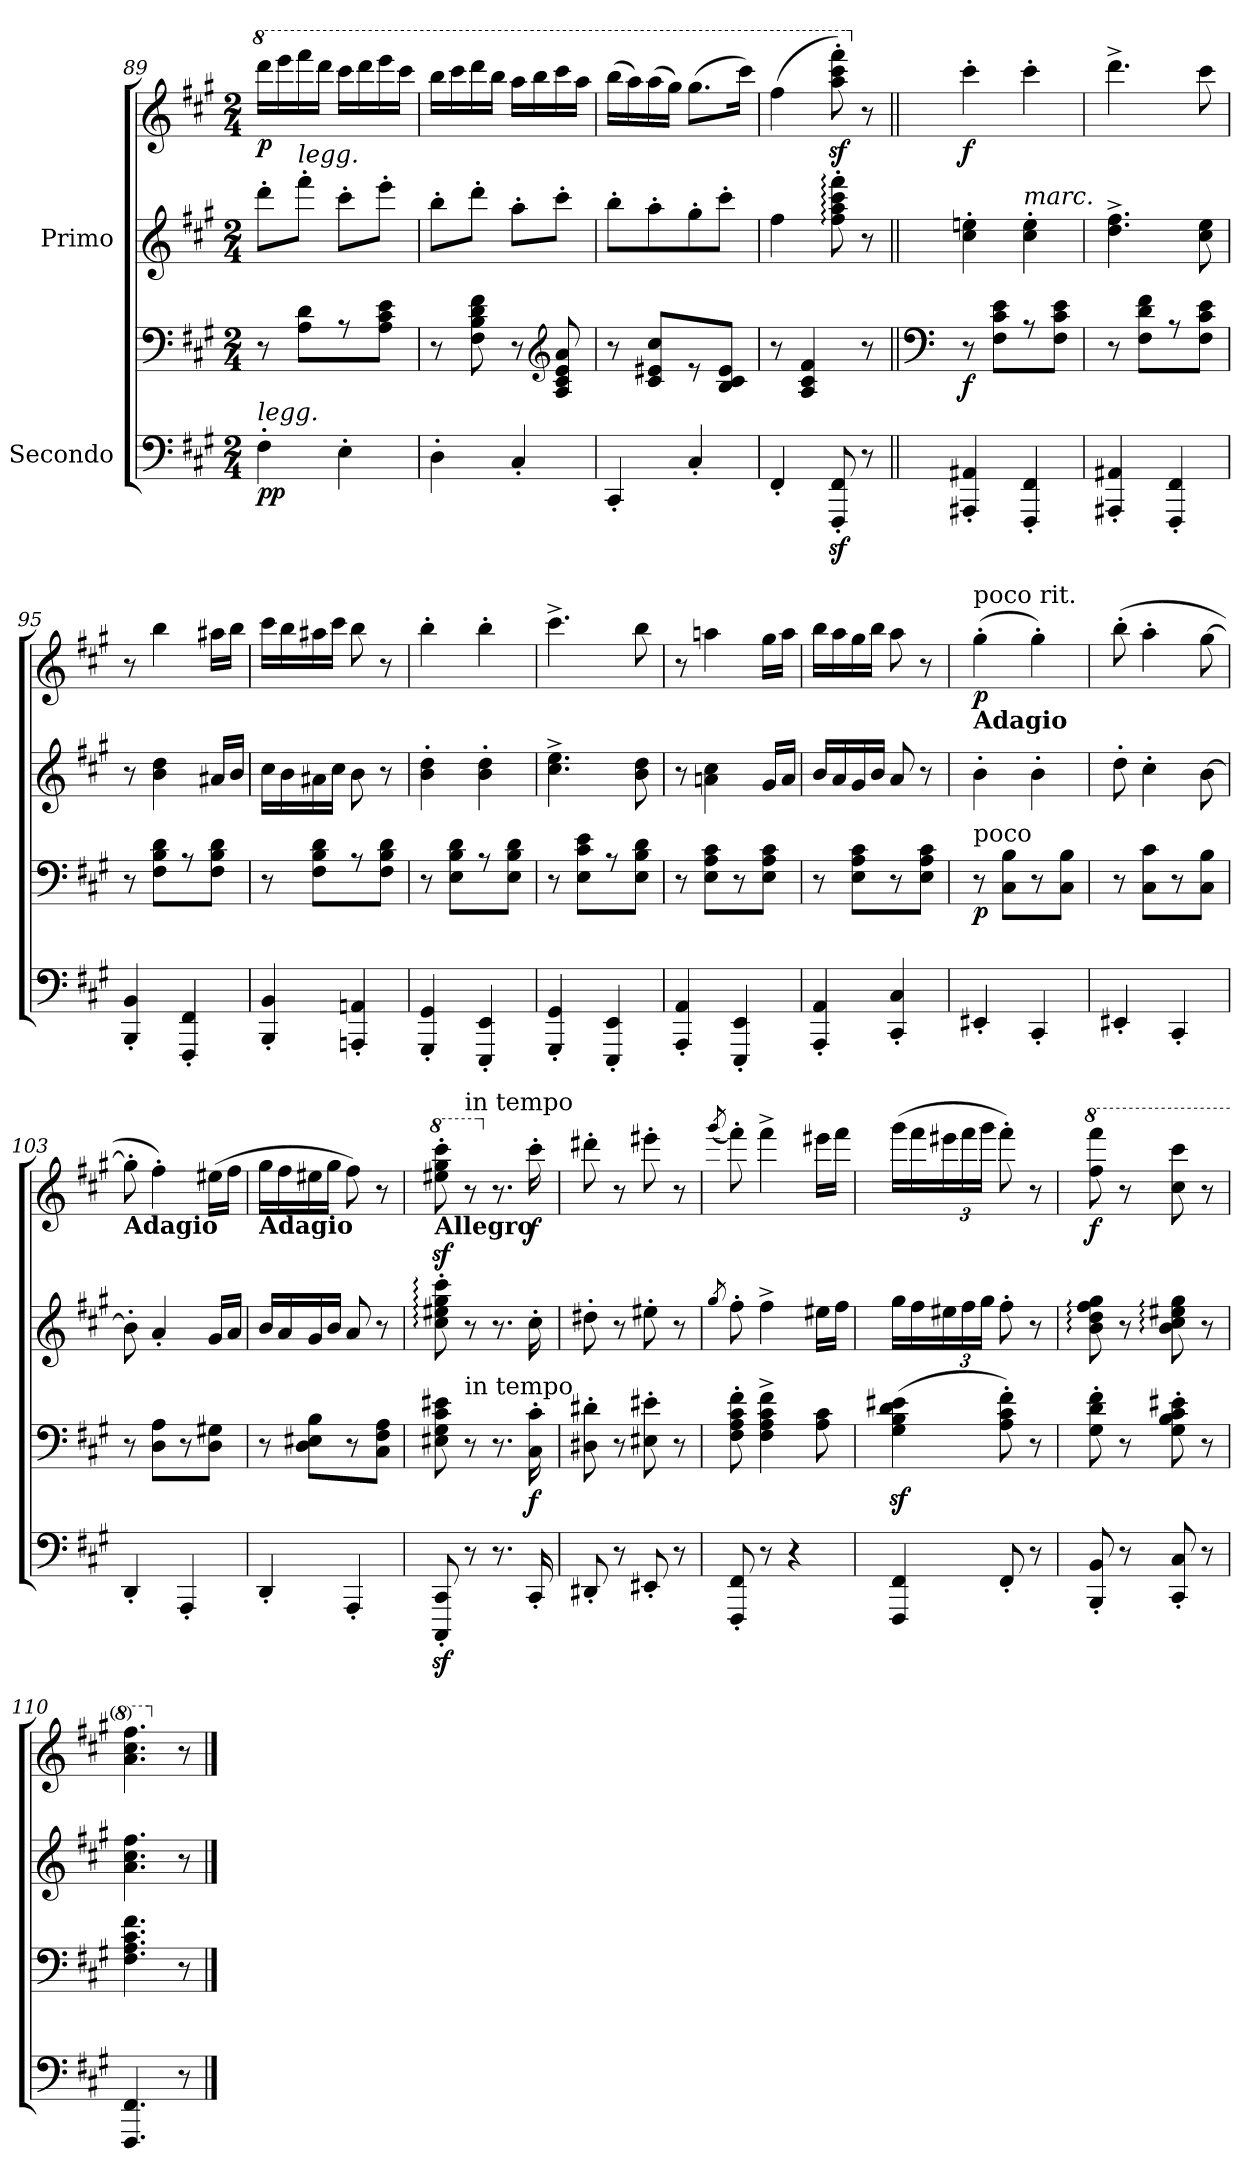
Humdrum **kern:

**kern	**kern	**dynam	**kern	**kern	**dynam
*part2	*part2	*part2	*part1	*part1	*part1
*staff4	*staff3	*staff3/4	*staff2	*staff1	*staff1/2
*I"Secondo	*	*	*I"Primo	*	*
*clefF4	*clefF4	*	*clefG2	*clefG2	*
*k[f#c#g#]	*k[f#c#g#]	*	*k[f#c#g#]	*k[f#c#g#]	*
*M2/4	*M2/4	*	*M2/4	*M2/4	*
*	*	*	*	*8va	*
=89	=89	=89	=89	=89	=89
!LO:TX:a:i:t=legg.	!	!	!	!	!
!	!	!LO:DY:b=2	!	!	!
!	!	!LO:DY:n=1:b	!	!	!LO:DY:b
4F#'\	8r	p p	8ddd'\L	16dddd\LL	p
.	.	.	.	16eeee\	.
!	!	!	!LO:TX:a:i:t=legg.	!	!
.	8A\ 8d\L	.	8fff#'\J	16ffff#\	.
.	.	.	.	16dddd\JJ	.
4E'\	8r	.	8ccc#'\L	16cccc#\LL	.
.	.	.	.	16dddd\	.
.	8A\ 8c#\ 8e\J	.	8eee'\J	16eeee\	.
.	.	.	.	16cccc#\JJ	.
=90	=90	=90	=90	=90	=90
4D'\	8r	.	8bb'\L	16bbb\LL	.
.	.	.	.	16cccc#\	.
.	8F#\ 8B\ 8d\ 8f#\	.	8ddd'\J	16dddd\	.
.	.	.	.	16bbb\JJ	.
4C#'/	8r	.	8aa'\L	16aaa\LL	.
.	.	.	.	16bbb\	.
*	*clefG2	*	*	*	*
.	8A/ 8c#/ 8e/ 8a/	.	8ccc#'\J	16cccc#\	.
.	.	.	.	16aaa\JJ	.
=91	=91	=91	=91	=91	=91
4CC#'/	8r	.	8bb'\L	(>16bbb\LL	.
.	.	.	.	16aaa\)	.
.	8c#/ 8e#X/ 8cc#/L	.	8aa'\	(>16aaa\	.
.	.	.	.	16ggg#\JJ)	.
4C#'/	8r	.	8gg#'\	(>8.ggg#\L	.
.	8B/ 8c#/ 8e#/J	.	8ccc#'\J	.	.
.	.	.	.	16cccc#\Jk)	.
!!LO:LB:g=z
=92	=92	=92	=92	=92	=92
4FF#'/	8r	.	4ff#\	(>4fff#\	.
.	4A/ 4c#/ 4f#/	.	.	.	.
8FFF#/z>' 8FF#/z>'	.	.	8ff#\:' 8aa\:' 8ccc#\:' 8fff#\:'	8aaa\z<' 8cccc#\z<' 8ffff#\z<')	.
*	*	*	*	*X8va	*
8r	8r	.	8r	8r	.
!!LO:LB:g=z
=93||	=93||	=93||	=93||	=93||	=93||
*	*clefF4	*	*	*	*
!	!	!LO:DY:b	!	!	!LO:DY:b
4AAA#X/' 4AA#X/'	8r	f	4cc#\' 4een\'	4ccc#'\	f
.	8F#\ 8c#\ 8e\L	.	.	.	.
!	!	!	!LO:TX:a:i:t=marc.	!	!
4FFF#/' 4FF#/'	8r	.	4cc#\' 4ee\'	4ccc#'\	.
.	8F#\ 8c#\ 8e\J	.	.	.	.
=94	=94	=94	=94	=94	=94
4AAA#X/' 4AA#X/'	8r	.	4.dd\^ 4.ff#\^	4.ddd^\	.
.	8F#\ 8d\ 8f#\L	.	.	.	.
4FFF#/' 4FF#/'	8r	.	.	.	.
.	8F#\ 8c#\ 8e\J	.	8cc#\ 8ee\	8ccc#\	.
=95	=95	=95	=95	=95	=95
4BBB/' 4BB/'	8r	.	8r	8r	.
.	8F#\ 8B\ 8d\L	.	4b\ 4dd\	4bb\	.
4FFF#/' 4FF#/'	8r	.	.	.	.
.	8F#\ 8B\ 8d\J	.	16a#X/LL	16aa#X\LL	.
.	.	.	16b/JJ	16bb\JJ	.
=96	=96	=96	=96	=96	=96
4BBB/' 4BB/'	8r	.	16cc#\LL	16ccc#\LL	.
.	.	.	16b\	16bb\	.
.	8F#\ 8B\ 8d\L	.	16a#X\	16aa#X\	.
.	.	.	16cc#\JJ	16ccc#\JJ	.
4AAAn/' 4AAn/'	8r	.	8b\	8bb\	.
.	8F#\ 8B\ 8d\J	.	8r	8r	.
=97	=97	=97	=97	=97	=97
4GGG#/' 4GG#/'	8r	.	4b\' 4dd\'	4bb'\	.
.	8E\ 8B\ 8d\L	.	.	.	.
4EEE/' 4EE/'	8r	.	4b\' 4dd\'	4bb'\	.
.	8E\ 8B\ 8d\J	.	.	.	.
=98	=98	=98	=98	=98	=98
4GGG#/' 4GG#/'	8r	.	4.cc#\^ 4.ee\^	4.ccc#^\	.
.	8E\ 8c#\ 8e\L	.	.	.	.
4EEE/' 4EE/'	8r	.	.	.	.
.	8E\ 8B\ 8d\J	.	8b\ 8dd\	8bb\	.
=99	=99	=99	=99	=99	=99
4AAA/' 4AA/'	8r	.	8r	8r	.
.	8E\ 8A\ 8c#\L	.	4an\ 4cc#\	4aan\	.
4EEE/' 4EE/'	8r	.	.	.	.
.	8E\ 8A\ 8c#\J	.	16g#/LL	16gg#\LL	.
.	.	.	16a/JJ	16aa\JJ	.
=100	=100	=100	=100	=100	=100
4AAA/' 4AA/'	8r	.	16b/LL	16bb\LL	.
.	.	.	16a/	16aa\	.
.	8E\ 8A\ 8c#\L	.	16g#/	16gg#\	.
.	.	.	16b/JJ	16bb\JJ	.
4CC#/' 4C#/'	8r	.	8a/	8aa\	.
.	8E\ 8A\ 8c#\J	.	8r	8r	.
=101	=101	=101	=101	=101	=101
!	!	!	!	!LO:TX:b:B:t=Adagio	!
!	!	!	!	!LO:TX:a:t=poco rit.	!
!	!LO:TX:a:t=poco	!	!	!	!
!	!	!LO:DY:b	!	!	!LO:DY:b
4EE#X'/	8r	p	4b'\	(>4gg#'\	p
.	8C#\ 8B\L	.	.	.	.
4CC#'/	8r	.	4b'\	4gg#'\)	.
.	8C#\ 8B\J	.	.	.	.
!!LO:PB:g=z
=102	=102	=102	=102	=102	=102
4EE#X'/	8r	.	8dd'\	(>8bb'\	.
.	8C#\ 8c#\L	.	4cc#'\	4aa'\	.
4CC#'/	8r	.	.	.	.
.	8C#\ 8B\J	.	[8b\	[8gg#\	.
!!LO:LB:g=z
=103	=103	=103	=103	=103	=103
!	!	!	!	!LO:TX:b:B:t=Adagio	!
4DD'/	8r	.	8b'\]	8gg#'\]	.
.	8D\ 8A\L	.	4a'/	4ff#'\)	.
4AAA'/	8r	.	.	.	.
.	8D\ 8G#X\J	.	16g#/LL	(>16ee#X\LL	.
.	.	.	16a/JJ	16ff#\JJ	.
=104	=104	=104	=104	=104	=104
!	!	!	!	!LO:TX:b:B:t=Adagio	!
4DD'/	8r	.	16b/LL	16gg#\LL	.
.	.	.	16a/	16ff#\	.
.	8D\ 8E#X\ 8B\L	.	16g#/	16ee#X\	.
.	.	.	16b/JJ	16gg#\JJ	.
4AAA'/	8r	.	8a/	8ff#\)	.
.	8C#\ 8F#\ 8A\J	.	8r	8r	.
=105	=105	=105	=105	=105	=105
*	*	*	*	*8va	*
!	!	!	!	!LO:TX:b:B:t=Allegro	!
8CCC#/z>' 8CC#/z>'	8E#X\ 8G#\ 8c#\ 8e#X\	.	8cc#\:' 8ee#X\:' 8gg#\:' 8ccc#\:'	8eee#X\z<' 8ggg#\z<' 8cccc#\z<'	.
!	!	!	!	!LO:TX:a:t=in tempo	!
!	!LO:TX:a:t=in tempo	!	!	!	!
8r	8r	.	8r	8r	.
*	*	*	*	*X8va	*
8.r	8.r	.	8.r	8.r	.
!	!	!LO:DY:b	!	!	!LO:DY:b
16CC#'/	16C#\' 16c#\'	f	16cc#'\	16ccc#'\	f
=106	=106	=106	=106	=106	=106
8DD#X'/	8D#X\' 8d#X\'	.	8dd#X'\	8ddd#X'\	.
8r	8r	.	8r	8r	.
8EE#X'/	8E#X\' 8e#X\'	.	8ee#X'\	8eee#X'\	.
8r	8r	.	8r	8r	.
=107	=107	=107	=107	=107	=107
.	.	.	8qgg#/	(<8qggg#/	.
8FFF#/' 8FF#/'	8F#\' 8A\' 8c#\' 8f#\'	.	8ff#'\	8fff#'\)	.
8r	4F#\^ 4A\^ 4c#\^ 4f#\^	.	4ff#^\	4fff#^\	.
4r	.	.	.	.	.
.	8A\ 8c#\	.	16ee#X\LL	16eee#X\LL	.
.	.	.	16ff#\JJ	16fff#\JJ	.
=108	=108	=108	=108	=108	=108
4FFF#/ 4FF#/	(>4G#\z< 4B\z< 4d\z< 4e#X\z<	.	16gg#\LL	(>16ggg#\LL	.
.	.	.	16ff#\	16fff#\	.
*	*	*	*Xbrackettup	*Xbrackettup	*
.	.	.	24ee#X\	24eee#X\	.
.	.	.	24ff#\	24fff#\	.
.	.	.	24gg#\JJ	24ggg#\JJ	.
8FF#'/	8A\' 8c#\' 8f#\')	.	8ff#'\	8fff#'\)	.
8r	8r	.	8r	8r	.
=109	=109	=109	=109	=109	=109
*	*	*	*	*8va	*
!	!	!	!	!	!LO:DY:b
8BBB/' 8BB/'	8G#\' 8d\' 8f#\'	.	8b\: 8dd\: 8ff#\: 8gg#\:	8fff#\ 8ffff#\	f
8r	8r	.	8r	8r	.
8CC#/' 8C#/'	8G#\' 8B\' 8c#\' 8e#X\'	.	8b\: 8cc#\: 8ee#X\: 8gg#\:	8ccc#\ 8cccc#\	.
8r	8r	.	8r	8r	.
=110	=110	=110	=110	=110	=110
4.FFF#/ 4.FF#/	4.F#\ 4.A\ 4.c#\ 4.f#\	.	4.a\ 4.cc#\ 4.ff#\	4.aa\ 4.ccc#\ 4.fff#\	.
*	*	*	*	*X8va	*
8r	8r	.	8r	8r	.
==	==	==	==	==	==
*-	*-	*-	*-	*-	*-
